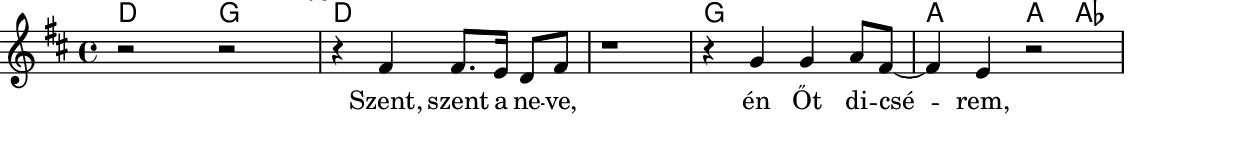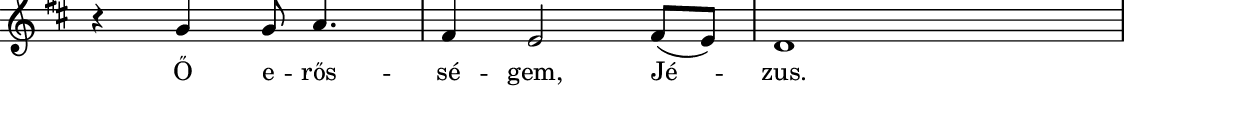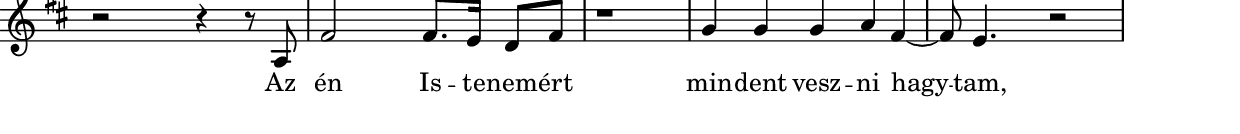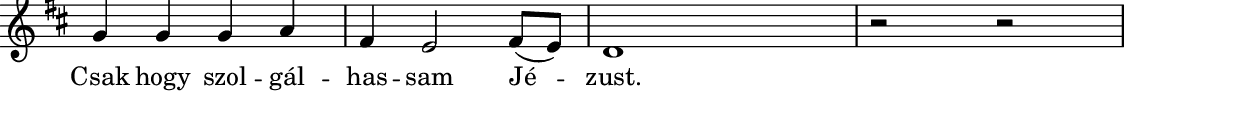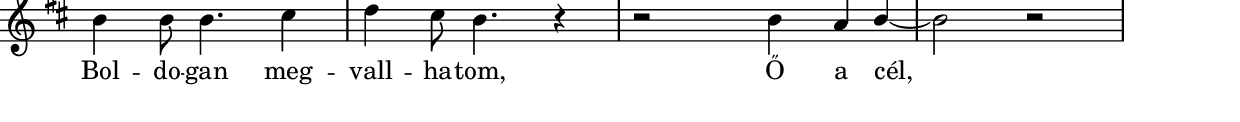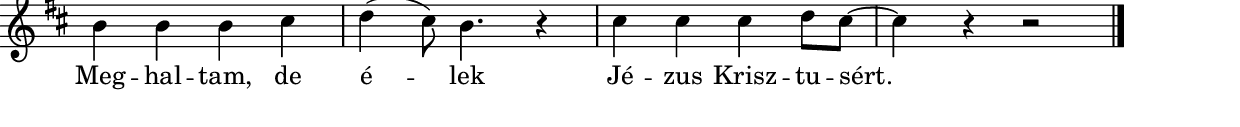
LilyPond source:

% MusicXML to Lilypond converter by Kovi

szovegAAA = \lyricmode {  "Szent," "szent" "a" "ne" -- "ve," "én" "Őt" "di" -- "csé" -- "rem," "Ő" "e" -- "rős" -- "sé" -- "gem," "Jé" -- "zus." "Az" "én" "Is" -- "te" -- "nem" -- "ért" "min" -- "dent" "vesz" -- "ni" "hagy" -- "tam," "Csak" "hogy" "szol" -- "gál" -- "has" -- "sam" "Jé" -- "zust." "Bol" -- "do" -- "gan" "meg" -- "vall" -- "ha" -- "tom," "Ő" "a" "cél," "Meg" -- "hal" -- "tam," "de" "é" -- "lek" "Jé" -- "zus" "Krisz" -- "tu" -- "sért."  }

% Analyzing...
% 1 parts
% 1 Staff
% forceBassClefActive = 
melody = {
% 85 notes in the part
% 1 voices

\new Staff
\new Voice {
% 85 notes
% 25 mesaures

\override Score.RehearsalMark #'break-visibility = #begin-of-line-invisible
% Measure 1
\clef "treble"
\key d \major
\time 4/4 
r2 r2 
% Measure 2
\mark \markup { \fontsize #-2 \musicglyph #"scripts.segno" }
r4 fis'4 fis'8. e'16 d'8 fis'8 
% Measure 3
r1 
% Measure 4
r4 g'4 g'4 a'8 fis'8~ 
% Measure 5
fis'4 e'4 r2 
% Measure 6
\break
r4 g'4 g'8 a'4. 
% Measure 7
fis'4 e'2 fis'8 (e'8 )
% Measure 8
d'1 
\override Score.RehearsalMark #'self-alignment-X = #RIGHT
\mark \markup{\fontsize #-0.5 {"Fine"}}

% Measure 9
\break
r2 r4 r8 a8 
% Measure 10
fis'2 fis'8. e'16 d'8 fis'8 
% Measure 11
r1 
% Measure 12
g'4 g'4 g'4 a'8 fis'8~ 
% Measure 13
fis'8 e'4. r2 
% Measure 14
\break
g'4 g'4 g'4 a'4 
% Measure 15
fis'4 e'2 fis'8 (e'8 )
% Measure 16
d'1 
% Measure 17
r2 r2 
% Measure 18
\break
b'4 b'8 b'4. cis''4 
% Measure 19
d''4 cis''8 b'4. r4 
% Measure 20
r2 b'4 a'8 b'8~ 
% Measure 21
b'2 r2 
% Measure 22
\break
b'4 b'4 b'4 cis''4 
% Measure 23
d''4 (cis''8 )b'4. r4 
% Measure 24
cis''4 cis''4 cis''4 d''8 cis''8~ 
% Measure 25
cis''4 r4 r2 \bar "|." 
} % voice
\addlyrics { \szovegAAA }

} % melody


harmonies = \chordmode {
% 24 chords
\germanChords
d4 s4 g4 s4 d4 s4 s4 s4 s4 s4 s4 s4 g4 s4 s4 s4 a4 s4 a4 aes4 g4 s4 s4 s4 a4 s4 s4 s4 g4 s4 s4 s4 d4 s4 s4 s4 d4 s4 s4 s4 s4 s4 s4 s4 g4 s4 s4 s4 a4 s4 s4 s4 g4 s4 s4 s4 a4 s4 s4 s4 g4 s4 s4 s4 d4 s4 d4:7 s4 g4 s4 s4 s4 s4 s4 s4 s4 e4:m s4 s4 s4 s4 s4 s4 s4 g4 s4 s4 s4 s4 s4 s4 s4 a4 s4 s4 s4 a4:7
}

\include "../../definitions.ly"
